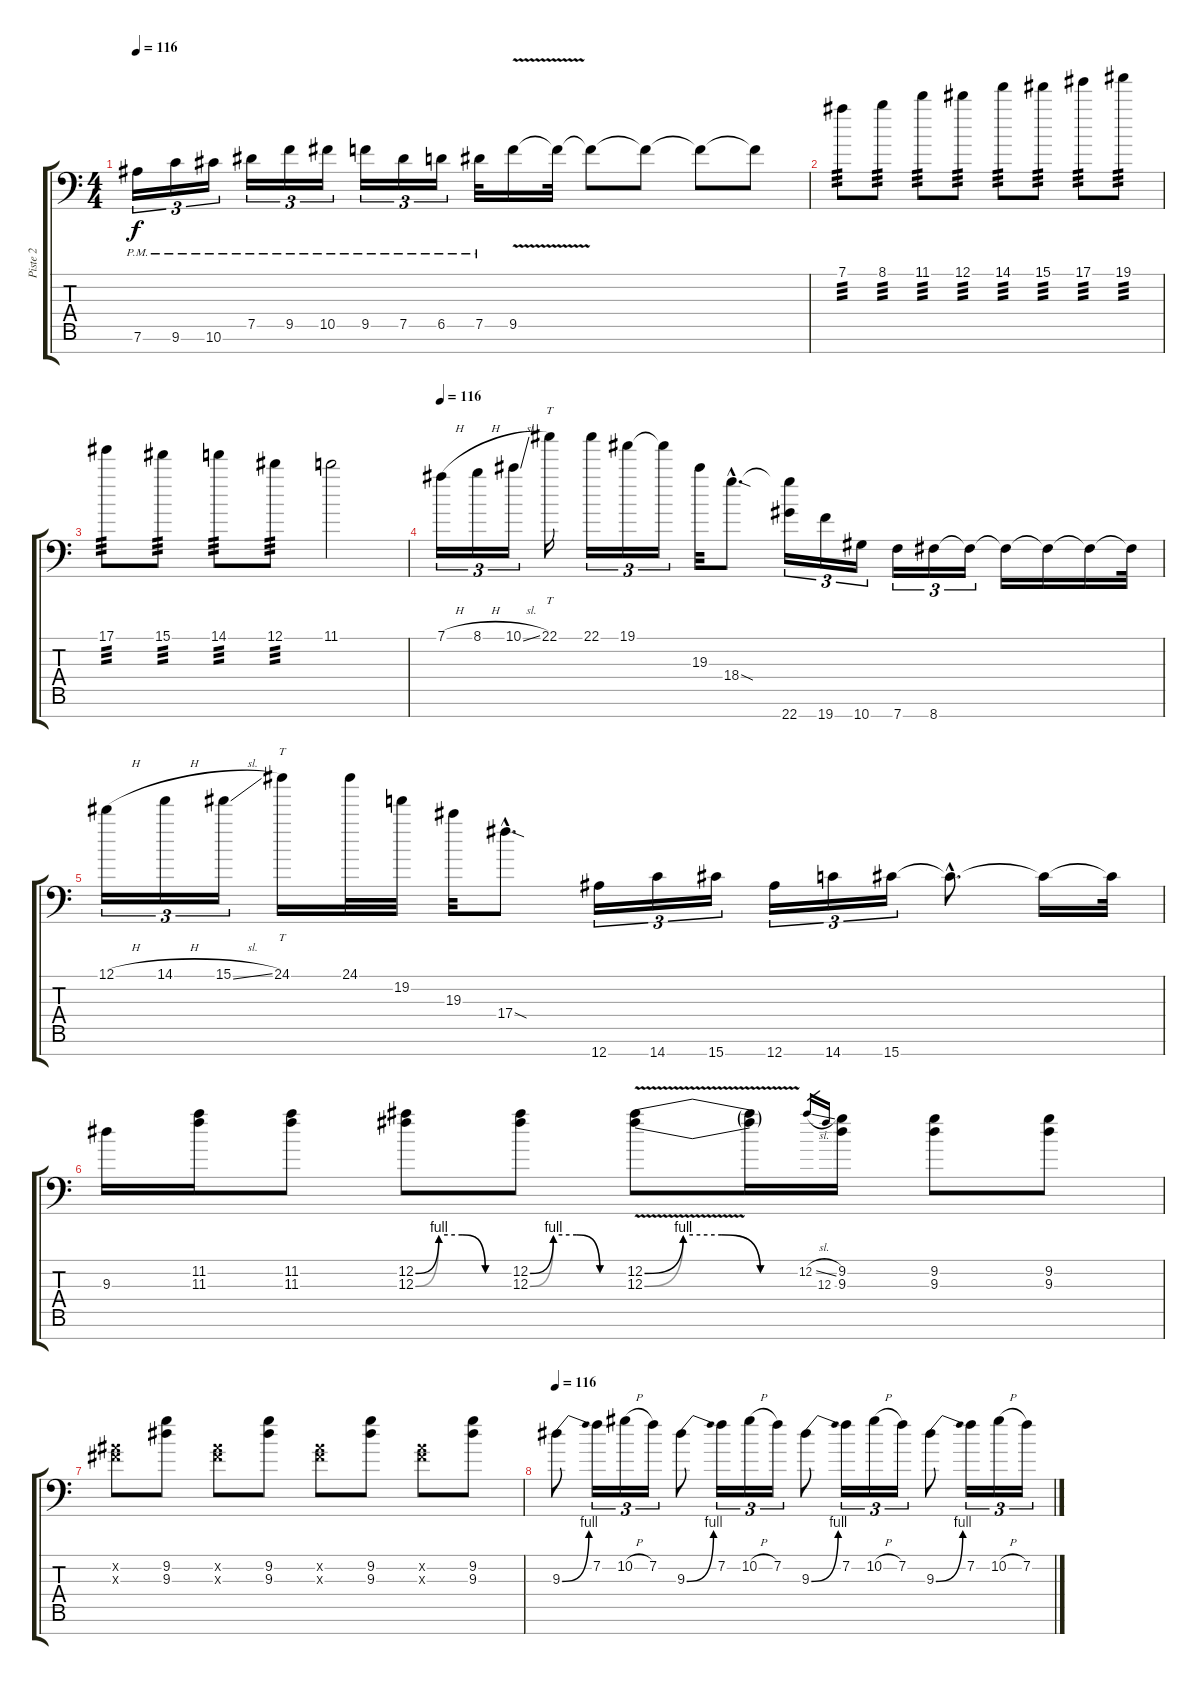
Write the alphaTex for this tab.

\track ("Piste 2" "Piste 2") {instrument distortionguitar}
\staff {score tabs}
\tuning (Eb4 Bb3 Gb3 Db3 Ab2 Eb2 Bb1) {hide}
\ts (4 4)
\tempo 116
\clef f4
\ks c
7.6{pm}.16{tu (3 2) dy f} 9.6{pm}.16{tu (3 2)} 10.6{pm}.16{tu (3 2)} 7.5{pm}.16{tu (3 2)} 9.5{pm}.16{tu (3 2)} 10.5{pm}.16{tu (3 2)} 9.5{pm}.16{tu (3 2)} 7.5{pm}.16{tu (3 2)} 6.5{pm}.16{tu (3 2)} 7.5{pm}.32 9.5{v}.16 9.5{t}.32 9.5{t}.8 9.5{t}.8 9.5{t}.8 9.5{t}.8 |
7.1.8{tp 3} 8.1.8{tp 3} 11.1.8{tp 3} 12.1.8{tp 3} 14.1.8{tp 3} 15.1.8{tp 3} 17.1.8{tp 3} 19.1.8{tp 3} |
17.1.8{tp 3} 15.1.8{tp 3} 14.1.8{tp 3} 12.1.8{tp 3} 11.1.2 |
\tempo 116
7.1{h}.16{tu (3 2)} 8.1{h}.16{tu (3 2)} 10.1{sl}.16{tu (3 2)} 22.1.16{tt} 22.1.16{tu (3 2)} 19.1.16{tu (3 2)} 19.1{t}.16{tu (3 2)} 19.3.32 18.4{sod hac}.8{d} (18.4{t} 22.7).16{tu (3 2)} 19.7.16{tu (3 2)} 10.7.16{tu (3 2)} 7.7.16{tu (3 2)} 8.7.16{tu (3 2)} 8.7{t}.16{tu (3 2)} 8.7{t}.16 8.7{t}.16 8.7{t}.16 8.7{t}.32 |
12.1{h}.16{tu (3 2)} 14.1{h}.16{tu (3 2)} 15.1{sl}.16{tu (3 2)} 24.1.16{tt} 24.1.32 19.2.32 19.3.32 17.4{sod hac}.8{d} 12.7.16{tu (3 2)} 14.7.16{tu (3 2)} 15.7.16{tu (3 2)} 12.7.16{tu (3 2)} 14.7.16{tu (3 2)} 15.7.16{tu (3 2)} 15.7{hac t}.8{d} 15.7{t}.16 15.7{t}.32 |
9.3.16 (11.2 11.3).16 (11.2 11.3).8 (12.2{be (custom 0 0 15 4 30 4 45 0 60 0)} 12.3{be (custom 0 0 15 4 30 4 45 0 60 0)}).8 (12.2{be (custom 0 0 15 4 30 4 45 0 60 0)} 12.3{be (custom 0 0 15 4 30 4 45 0 60 0)}).8 (12.2{be (custom 0 0 15 4 30 4 45 0 60 0) v} 12.3{be (custom 0 0 15 4 30 4 45 0 60 0) v}).8 (12.2{t} 12.3{t}).16 12.2{sl}.16{gr} 12.3.16{gr} (9.2 9.3).16 (9.2 9.3).8 (9.2 9.3).8 |
(0.2{x} 0.3{x}).8 (9.2 9.3).8 (0.2{x} 0.3{x}).8 (9.2 9.3).8 (0.2{x} 0.3{x}).8 (9.2 9.3).8 (0.2{x} 0.3{x}).8 (9.2 9.3).8 |
\tempo 116
9.3{be (bend 0 0 60 4)}.8 7.2.16{tu (3 2)} 10.2{h}.16{tu (3 2)} 7.2.16{tu (3 2)} 9.3{be (bend 0 0 60 4)}.8 7.2.16{tu (3 2)} 10.2{h}.16{tu (3 2)} 7.2.16{tu (3 2)} 9.3{be (bend 0 0 60 4)}.8 7.2.16{tu (3 2)} 10.2{h}.16{tu (3 2)} 7.2.16{tu (3 2)} 9.3{be (bend 0 0 60 4)}.8 7.2.16{tu (3 2)} 10.2{h}.16{tu (3 2)} 7.2.16{tu (3 2)}
